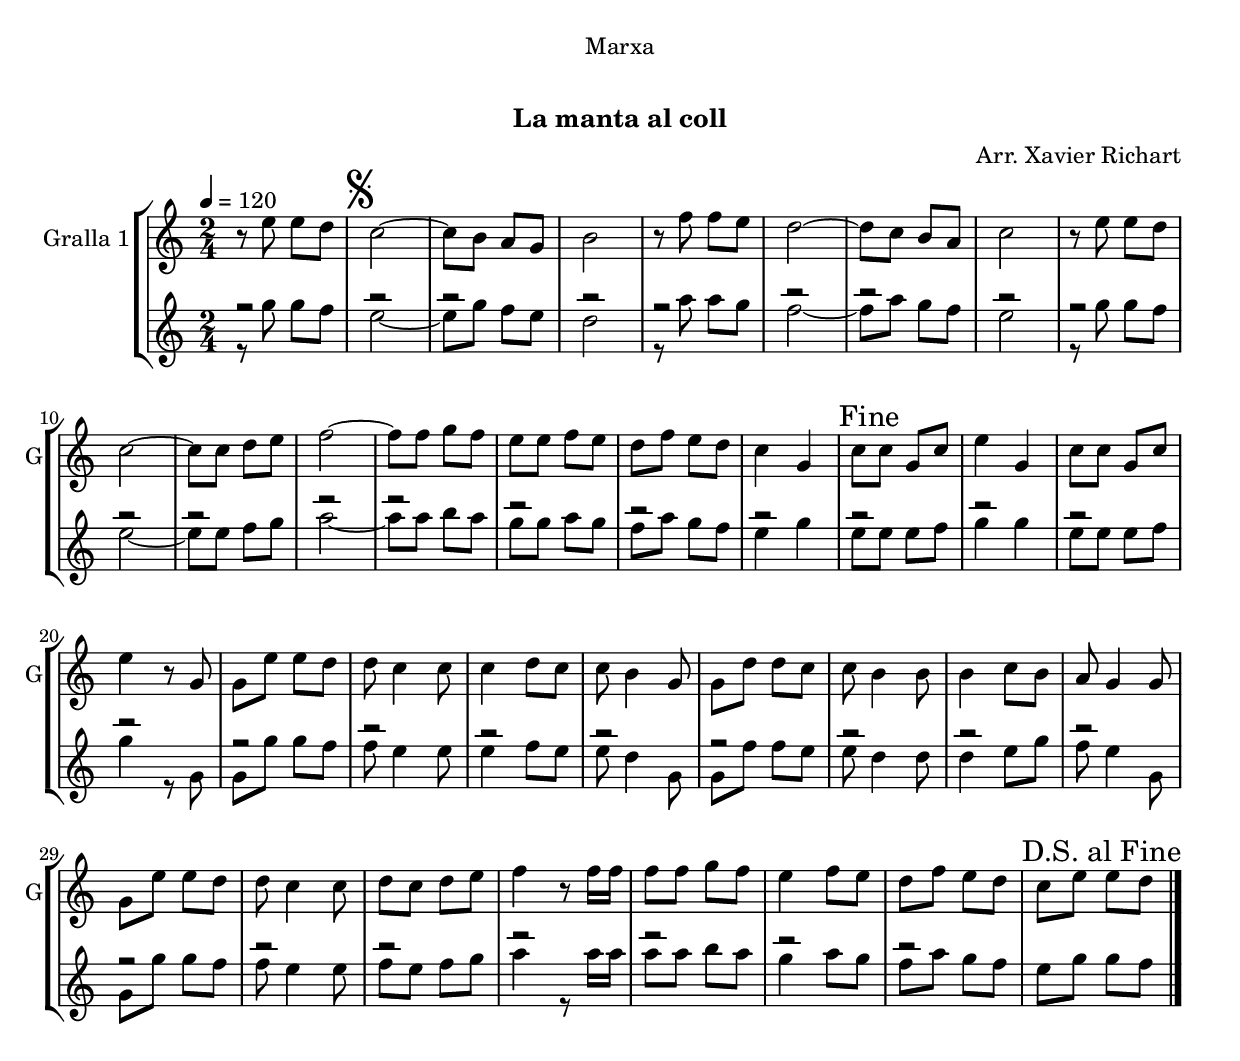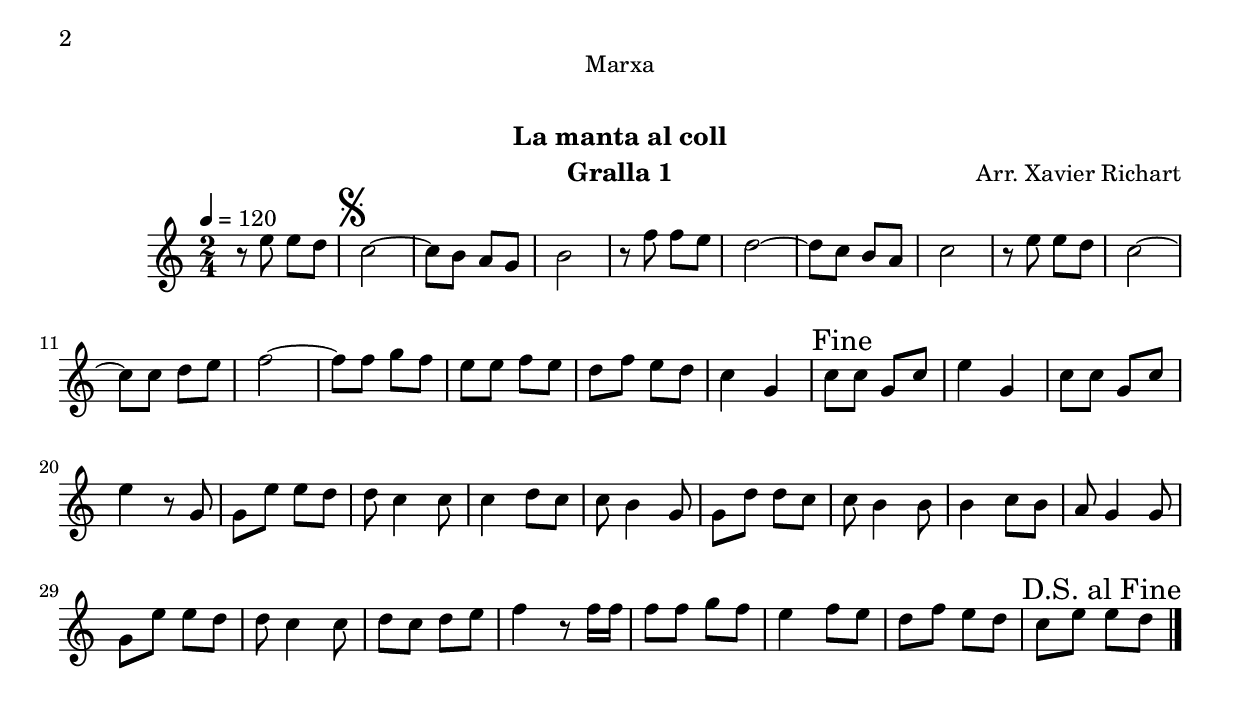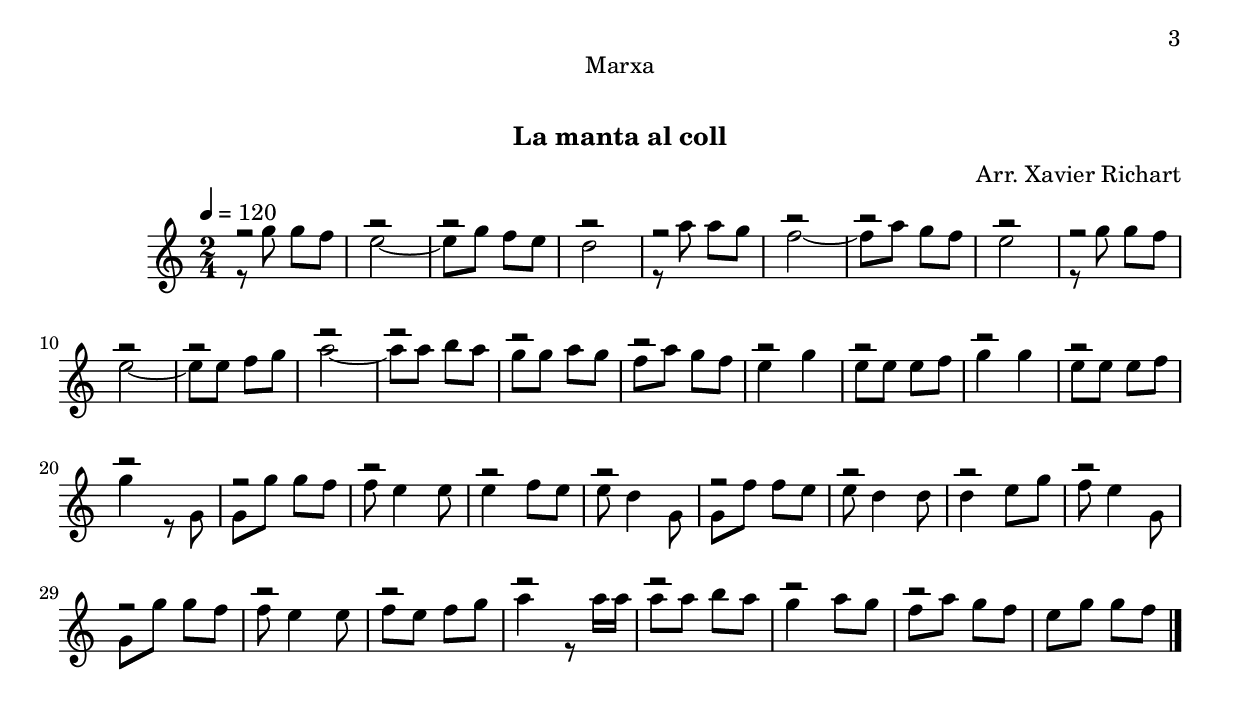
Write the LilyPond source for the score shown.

\version "2.16.0"

\header {
  dedication="Marxa"
  title="  "
  subtitle="La manta al coll"
  subsubtitle=""
  poet=""
  meter=""
  piece=""
  composer="Arr. Xavier Richart"
  arranger=""
  opus=""
  instrument=""
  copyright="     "
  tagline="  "
}

liniaroAa =
\relative e''
{
  \tempo 4=120
  \clef treble
  \key c \major
  \time 2/4
  r8 e e d  |
  \mark \markup {\musicglyph #"scripts.segno"} c2 ~  |
  c8 b a g  |
  b2  |
  %05
  r8 f' f e  |
  d2 ~  |
  d8 c b a  |
  c2  |
  r8 e e d  |
  %10
  c2 ~  |
  c8 c d e  |
  f2 ~  |
  f8 f g f  |
  e8 e f e  |
  %15
  d8 f e d  |
  c4 g  |
  \mark "Fine" c8 c g c  |
  e4 g,  |
  c8 c g c  |
  %20
  e4 r8 g,  |
  g8 e' e d  |
  d8 c4 c8  |
  c4 d8 c  |
  c8 b4 g8  |
  %25
  g8 d' d c  |
  c8 b4 b8  |
  b4 c8 b  |
  a8 g4 g8  |
  g8 e' e d  |
  %30
  d8 c4 c8  |
  d8 c d e  |
  f4 r8 f16 f  |
  f8 f g f  |
  e4 f8 e  |
  %35
  d8 f e d  |
  \mark "D.S. al Fine" c8 e e d  \bar "|."
}

liniaroAb =
\relative g''
{
  \tempo 4=120
  \clef treble
  \key c \major
  \time 2/4
  << { r2 } \\ { r8 g g f } >>  |
  << { r2 } \\ { e2 ~ } >>  |
  << { r2 } \\ { e8 g f e } >>  |
  << { r2 } \\ { d2 } >>  |
  %05
  << { r2 } \\ { r8 a' a g } >>  |
  << { r2 } \\ { f2 ~ } >>  |
  << { r2 } \\ { f8 a g f } >>  |
  << { r2 } \\ { e2 } >>  |
  << { r2 } \\ { r8 g g f } >>  |
  %10
  << { r2 } \\ { e2 ~ } >>  |
  << { r2 } \\ { e8 e f g } >>  |
  << { r2 } \\ { a2 ~ } >>  |
  << { r2 } \\ { a8 a b a } >>  |
  << { r2 } \\ { g8 g a g } >>  |
  %15
  << { r2 } \\ { f8 a g f } >>  |
  << { r2 } \\ { e4 g } >>  |
  << { r2 } \\ { e8 e e f } >>  |
  << { r2 } \\ { g4 g } >>  |
  << { r2 } \\ { e8 e e f } >>  |
  %20
  << { r2 } \\ { g4 r8 g, } >>  |
  << { r2 } \\ { g8 g' g f } >>  |
  << { r2 } \\ { f8 e4 e8 } >>  |
  << { r2 } \\ { e4 f8 e } >>  |
  << { r2 } \\ { e8 d4 g,8 } >>  |
  %25
  << { r2 } \\ { g8 f' f e } >>  |
  << { r2 } \\ { e8 d4 d8 } >>  |
  << { r2 } \\ { d4 e8 g } >>  |
  << { r2 } \\ { f8 e4 g,8 } >>  |
  << { r2 } \\ { g8 g' g f } >>  |
  %30
  << { r2 } \\ { f8 e4 e8 } >>  |
  << { r2 } \\ { f8 e f g } >>  |
  << { r2 } \\ { a4 r8 a16 a } >>  |
  << { r2 } \\ { a8 a b a } >>  |
  << { r2 } \\ { g4 a8 g } >>  |
  %35
  << { r2 } \\ { f8 a g f } >>  |
  e8 g g f  \bar "|."
}

\bookpart {
  \score {
    \new StaffGroup {
      \override Score.RehearsalMark #'self-alignment-X = #LEFT
      <<
        \new Staff \with {instrumentName = #"Gralla 1" shortInstrumentName = #"G"} \liniaroAa
        \new Staff \with {instrumentName = #"" shortInstrumentName = #" "} \liniaroAb
      >>
    }
    \layout {}
  }\score { \unfoldRepeats
    \new StaffGroup {
      \override Score.RehearsalMark #'self-alignment-X = #LEFT
      <<
        \new Staff \with {instrumentName = #"Gralla 1" shortInstrumentName = #"G"} \liniaroAa
        \new Staff \with {instrumentName = #"" shortInstrumentName = #" "} \liniaroAb
      >>
    }
    \midi {}
  }
}

\bookpart {
  \header {instrument="Gralla 1"}
  \score {
    \new StaffGroup {
      \override Score.RehearsalMark #'self-alignment-X = #LEFT
      <<
        \new Staff \liniaroAa
      >>
    }
    \layout {}
  }\score { \unfoldRepeats
    \new StaffGroup {
      \override Score.RehearsalMark #'self-alignment-X = #LEFT
      <<
        \new Staff \liniaroAa
      >>
    }
    \midi {}
  }
}

\bookpart {
  \header {instrument=""}
  \score {
    \new StaffGroup {
      \override Score.RehearsalMark #'self-alignment-X = #LEFT
      <<
        \new Staff \liniaroAb
      >>
    }
    \layout {}
  }\score { \unfoldRepeats
    \new StaffGroup {
      \override Score.RehearsalMark #'self-alignment-X = #LEFT
      <<
        \new Staff \liniaroAb
      >>
    }
    \midi {}
  }
}

